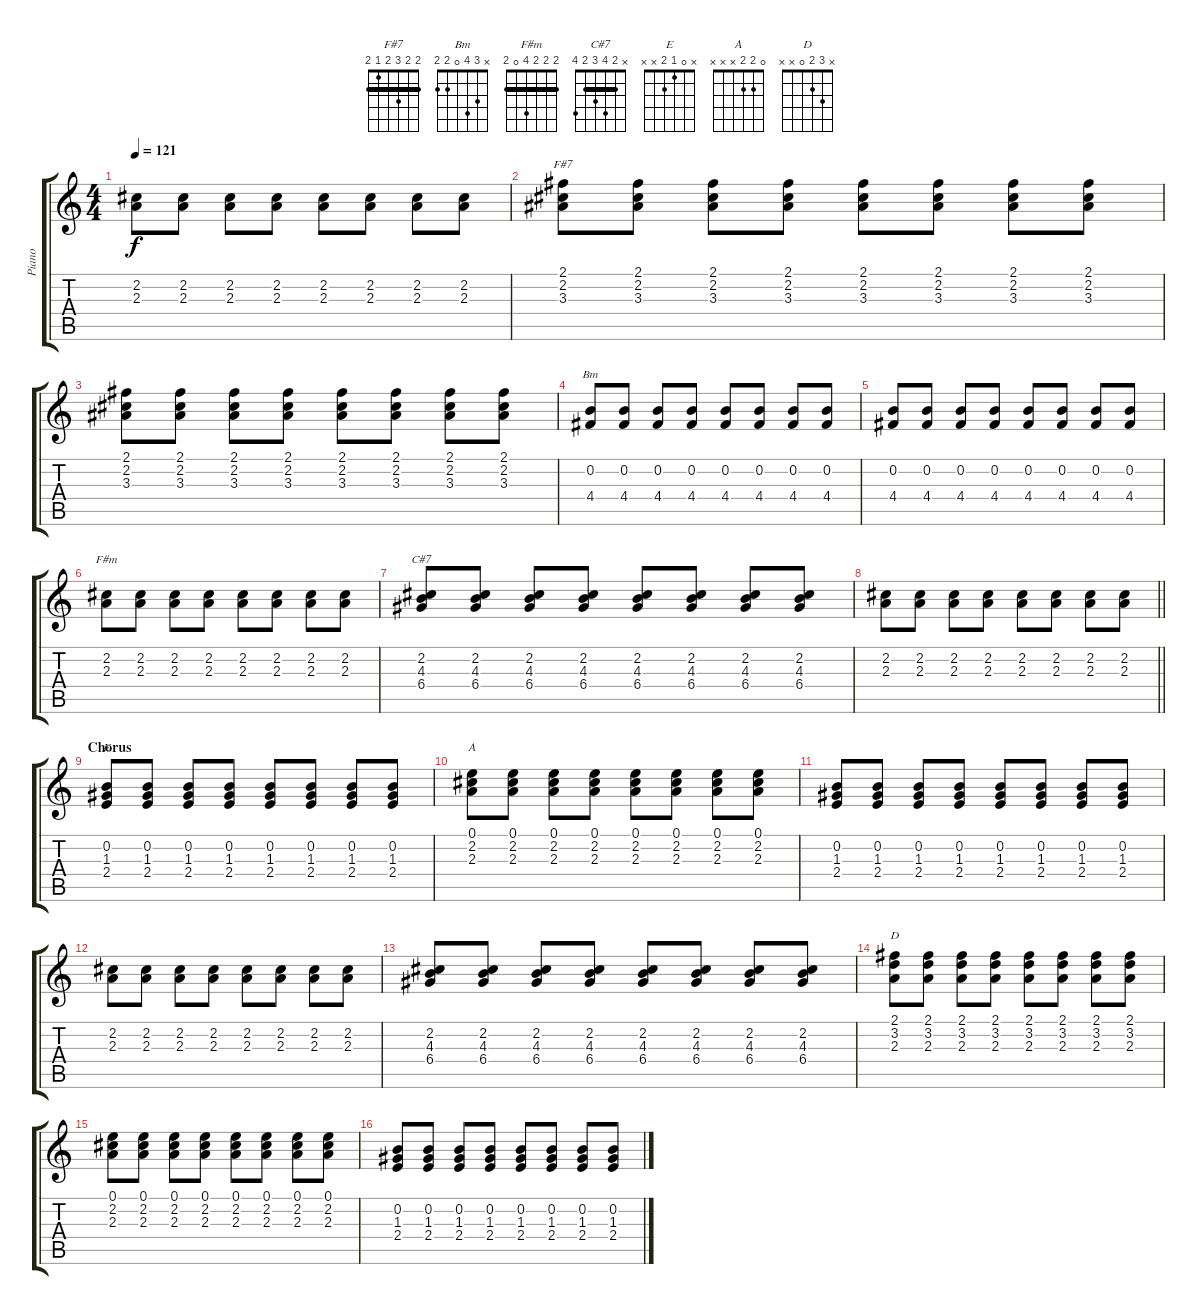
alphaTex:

\track ("Piano" "Piano") {instrument acousticguitarsteel}
\staff {score tabs}
\tuning (E4 B3 G3 D3 A2 E2) {hide}
\chord ("F#7" 2 2 3 2 1 2) {barre 2}
\chord ("Bm" x 3 4 0 2 2)
\chord ("F#m" 2 2 2 4 0 2) {barre 2}
\chord ("C#7" x 2 4 3 2 4) {barre 2}
\chord ("E" x 0 1 2 x x)
\chord ("A" 0 2 2 x x x)
\chord ("D" x 3 2 0 x x)
\ts (4 4)
\tempo 121
\clef g2
\ks c
(2.2 2.3).8{dy f} (2.2 2.3).8 (2.2 2.3).8 (2.2 2.3).8 (2.2 2.3).8 (2.2 2.3).8 (2.2 2.3).8 (2.2 2.3).8 |
(2.1 2.2 3.3).8{ch "F#7"} (2.1 2.2 3.3).8 (2.1 2.2 3.3).8 (2.1 2.2 3.3).8 (2.1 2.2 3.3).8 (2.1 2.2 3.3).8 (2.1 2.2 3.3).8 (2.1 2.2 3.3).8 |
(2.1 2.2 3.3).8 (2.1 2.2 3.3).8 (2.1 2.2 3.3).8 (2.1 2.2 3.3).8 (2.1 2.2 3.3).8 (2.1 2.2 3.3).8 (2.1 2.2 3.3).8 (2.1 2.2 3.3).8 |
(0.2 4.4).8{ch "Bm"} (0.2 4.4).8 (0.2 4.4).8 (0.2 4.4).8 (0.2 4.4).8 (0.2 4.4).8 (0.2 4.4).8 (0.2 4.4).8 |
(0.2 4.4).8 (0.2 4.4).8 (0.2 4.4).8 (0.2 4.4).8 (0.2 4.4).8 (0.2 4.4).8 (0.2 4.4).8 (0.2 4.4).8 |
(2.2 2.3).8{ch "F#m"} (2.2 2.3).8 (2.2 2.3).8 (2.2 2.3).8 (2.2 2.3).8 (2.2 2.3).8 (2.2 2.3).8 (2.2 2.3).8 |
(2.2 4.3 6.4).8{ch "C#7"} (2.2 4.3 6.4).8 (2.2 4.3 6.4).8 (2.2 4.3 6.4).8 (2.2 4.3 6.4).8 (2.2 4.3 6.4).8 (2.2 4.3 6.4).8 (2.2 4.3 6.4).8 |
\barLineRight lightlight
(2.2 2.3).8 (2.2 2.3).8 (2.2 2.3).8 (2.2 2.3).8 (2.2 2.3).8 (2.2 2.3).8 (2.2 2.3).8 (2.2 2.3).8 |
\section ("" "Chorus")
(0.2 1.3 2.4).8{ch "E"} (0.2 1.3 2.4).8 (0.2 1.3 2.4).8 (0.2 1.3 2.4).8 (0.2 1.3 2.4).8 (0.2 1.3 2.4).8 (0.2 1.3 2.4).8 (0.2 1.3 2.4).8 |
(0.1 2.2 2.3).8{ch "A"} (0.1 2.2 2.3).8 (0.1 2.2 2.3).8 (0.1 2.2 2.3).8 (0.1 2.2 2.3).8 (0.1 2.2 2.3).8 (0.1 2.2 2.3).8 (0.1 2.2 2.3).8 |
(0.2 1.3 2.4).8 (0.2 1.3 2.4).8 (0.2 1.3 2.4).8 (0.2 1.3 2.4).8 (0.2 1.3 2.4).8 (0.2 1.3 2.4).8 (0.2 1.3 2.4).8 (0.2 1.3 2.4).8 |
(2.2 2.3).8 (2.2 2.3).8 (2.2 2.3).8 (2.2 2.3).8 (2.2 2.3).8 (2.2 2.3).8 (2.2 2.3).8 (2.2 2.3).8 |
(2.2 4.3 6.4).8 (2.2 4.3 6.4).8 (2.2 4.3 6.4).8 (2.2 4.3 6.4).8 (2.2 4.3 6.4).8 (2.2 4.3 6.4).8 (2.2 4.3 6.4).8 (2.2 4.3 6.4).8 |
(2.1 3.2 2.3).8{ch "D"} (2.1 3.2 2.3).8 (2.1 3.2 2.3).8 (2.1 3.2 2.3).8 (2.1 3.2 2.3).8 (2.1 3.2 2.3).8 (2.1 3.2 2.3).8 (2.1 3.2 2.3).8 |
(0.1 2.2 2.3).8 (0.1 2.2 2.3).8 (0.1 2.2 2.3).8 (0.1 2.2 2.3).8 (0.1 2.2 2.3).8 (0.1 2.2 2.3).8 (0.1 2.2 2.3).8 (0.1 2.2 2.3).8 |
(0.2 1.3 2.4).8 (0.2 1.3 2.4).8 (0.2 1.3 2.4).8 (0.2 1.3 2.4).8 (0.2 1.3 2.4).8 (0.2 1.3 2.4).8 (0.2 1.3 2.4).8 (0.2 1.3 2.4).8
